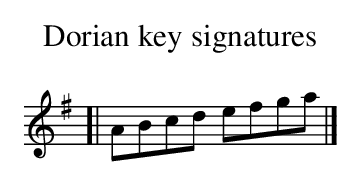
X:1
T: Dorian key signatures
K: Ador
[| ABcd efga |]
